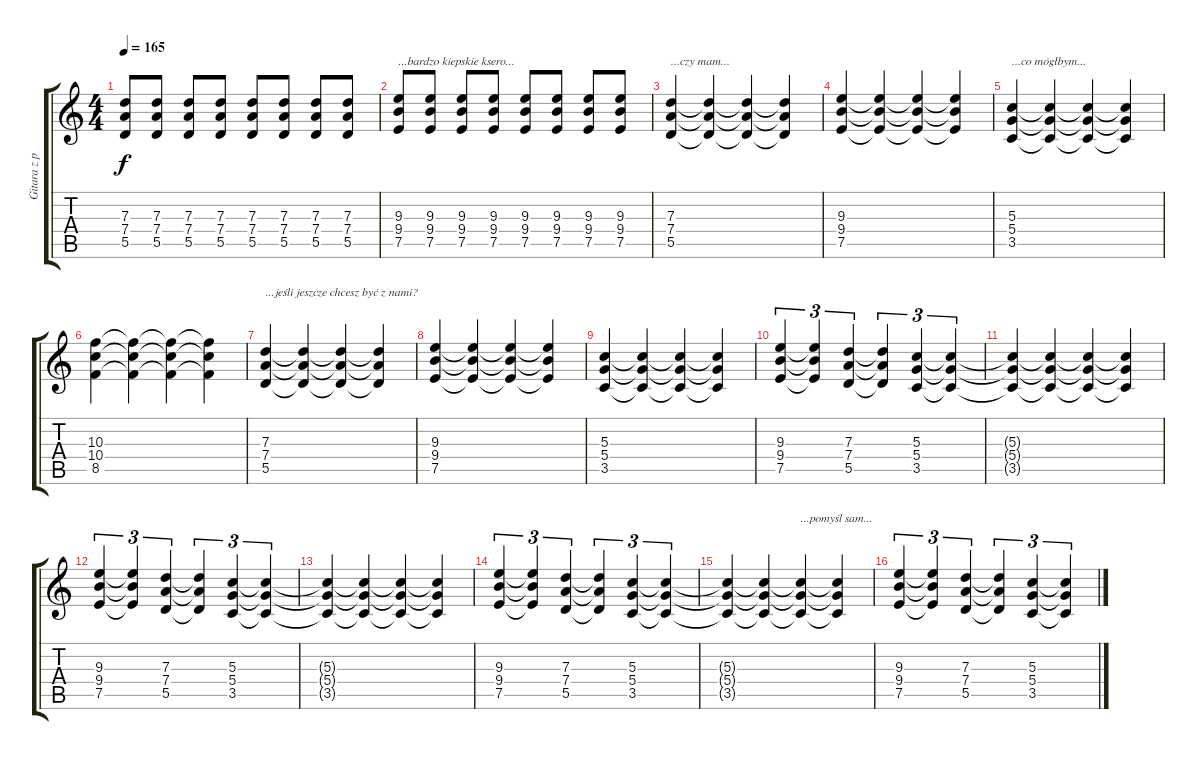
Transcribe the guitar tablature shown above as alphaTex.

\track ("Gitara z przesterem" "Gitara z p") {instrument distortionguitar}
\staff {score tabs}
\tuning (E4 B3 G3 D3 A2 E2) {hide}
\ts (4 4)
\tempo 165
\clef g2
\ks c
(7.3 7.4 5.5).8{dy f} (7.3 7.4 5.5).8 (7.3 7.4 5.5).8 (7.3 7.4 5.5).8 (7.3 7.4 5.5).8 (7.3 7.4 5.5).8 (7.3 7.4 5.5).8 (7.3 7.4 5.5).8 |
(9.3 9.4 7.5).8{txt "...bardzo kiepskie ksero..."} (9.3 9.4 7.5).8 (9.3 9.4 7.5).8 (9.3 9.4 7.5).8 (9.3 9.4 7.5).8 (9.3 9.4 7.5).8 (9.3 9.4 7.5).8 (9.3 9.4 7.5).8 |
(7.3 7.4 5.5).4{txt "...czy mam..."} (7.3{t} 7.4{t} 5.5{t}).4 (7.3{t} 7.4{t} 5.5{t}).4 (7.3{t} 7.4{t} 5.5{t}).4 |
(9.3 9.4 7.5).4 (9.3{t} 9.4{t} 7.5{t}).4 (9.3{t} 9.4{t} 7.5{t}).4 (9.3{t} 9.4{t} 7.5{t}).4 |
(5.3 5.4 3.5).4{txt "...co mógłbym..."} (5.3{t} 5.4{t} 3.5{t}).4 (5.3{t} 5.4{t} 3.5{t}).4 (5.3{t} 5.4{t} 3.5{t}).4 |
(10.3 10.4 8.5).4 (10.3{t} 10.4{t} 8.5{t}).4 (10.3{t} 10.4{t} 8.5{t}).4 (10.3{t} 10.4{t} 8.5{t}).4 |
(7.3 7.4 5.5).4{txt "...jeśli jeszcze chcesz być z nami?"} (7.3{t} 7.4{t} 5.5{t}).4 (7.3{t} 7.4{t} 5.5{t}).4 (7.3{t} 7.4{t} 5.5{t}).4 |
(9.3 9.4 7.5).4 (9.3{t} 9.4{t} 7.5{t}).4 (9.3{t} 9.4{t} 7.5{t}).4 (9.3{t} 9.4{t} 7.5{t}).4 |
(5.3 5.4 3.5).4 (5.3{t} 5.4{t} 3.5{t}).4 (5.3{t} 5.4{t} 3.5{t}).4 (5.3{t} 5.4{t} 3.5{t}).4 |
(9.3 9.4 7.5).4{tu (3 2)} (9.3{t} 9.4{t} 7.5{t}).4{tu (3 2)} (7.3 7.4 5.5).4{tu (3 2)} (7.3{t} 7.4{t} 5.5{t}).4{tu (3 2)} (5.3 5.4 3.5).4{tu (3 2)} (5.3{t} 5.4{t} 3.5{t}).4{tu (3 2)} |
(5.3{t} 5.4{t} 3.5{t}).4 (5.3{t} 5.4{t} 3.5{t}).4 (5.3{t} 5.4{t} 3.5{t}).4 (5.3{t} 5.4{t} 3.5{t}).4 |
(9.3 9.4 7.5).4{tu (3 2)} (9.3{t} 9.4{t} 7.5{t}).4{tu (3 2)} (7.3 7.4 5.5).4{tu (3 2)} (7.3{t} 7.4{t} 5.5{t}).4{tu (3 2)} (5.3 5.4 3.5).4{tu (3 2)} (5.3{t} 5.4{t} 3.5{t}).4{tu (3 2)} |
(5.3{t} 5.4{t} 3.5{t}).4 (5.3{t} 5.4{t} 3.5{t}).4 (5.3{t} 5.4{t} 3.5{t}).4 (5.3{t} 5.4{t} 3.5{t}).4 |
(9.3 9.4 7.5).4{tu (3 2)} (9.3{t} 9.4{t} 7.5{t}).4{tu (3 2)} (7.3 7.4 5.5).4{tu (3 2)} (7.3{t} 7.4{t} 5.5{t}).4{tu (3 2)} (5.3 5.4 3.5).4{tu (3 2)} (5.3{t} 5.4{t} 3.5{t}).4{tu (3 2)} |
(5.3{t} 5.4{t} 3.5{t}).4 (5.3{t} 5.4{t} 3.5{t}).4 (5.3{t} 5.4{t} 3.5{t}).4{txt "...pomyśl sam..."} (5.3{t} 5.4{t} 3.5{t}).4 |
(9.3 9.4 7.5).4{tu (3 2)} (9.3{t} 9.4{t} 7.5{t}).4{tu (3 2)} (7.3 7.4 5.5).4{tu (3 2)} (7.3{t} 7.4{t} 5.5{t}).4{tu (3 2)} (5.3 5.4 3.5).4{tu (3 2)} (5.3{t} 5.4{t} 3.5{t}).4{tu (3 2)}
